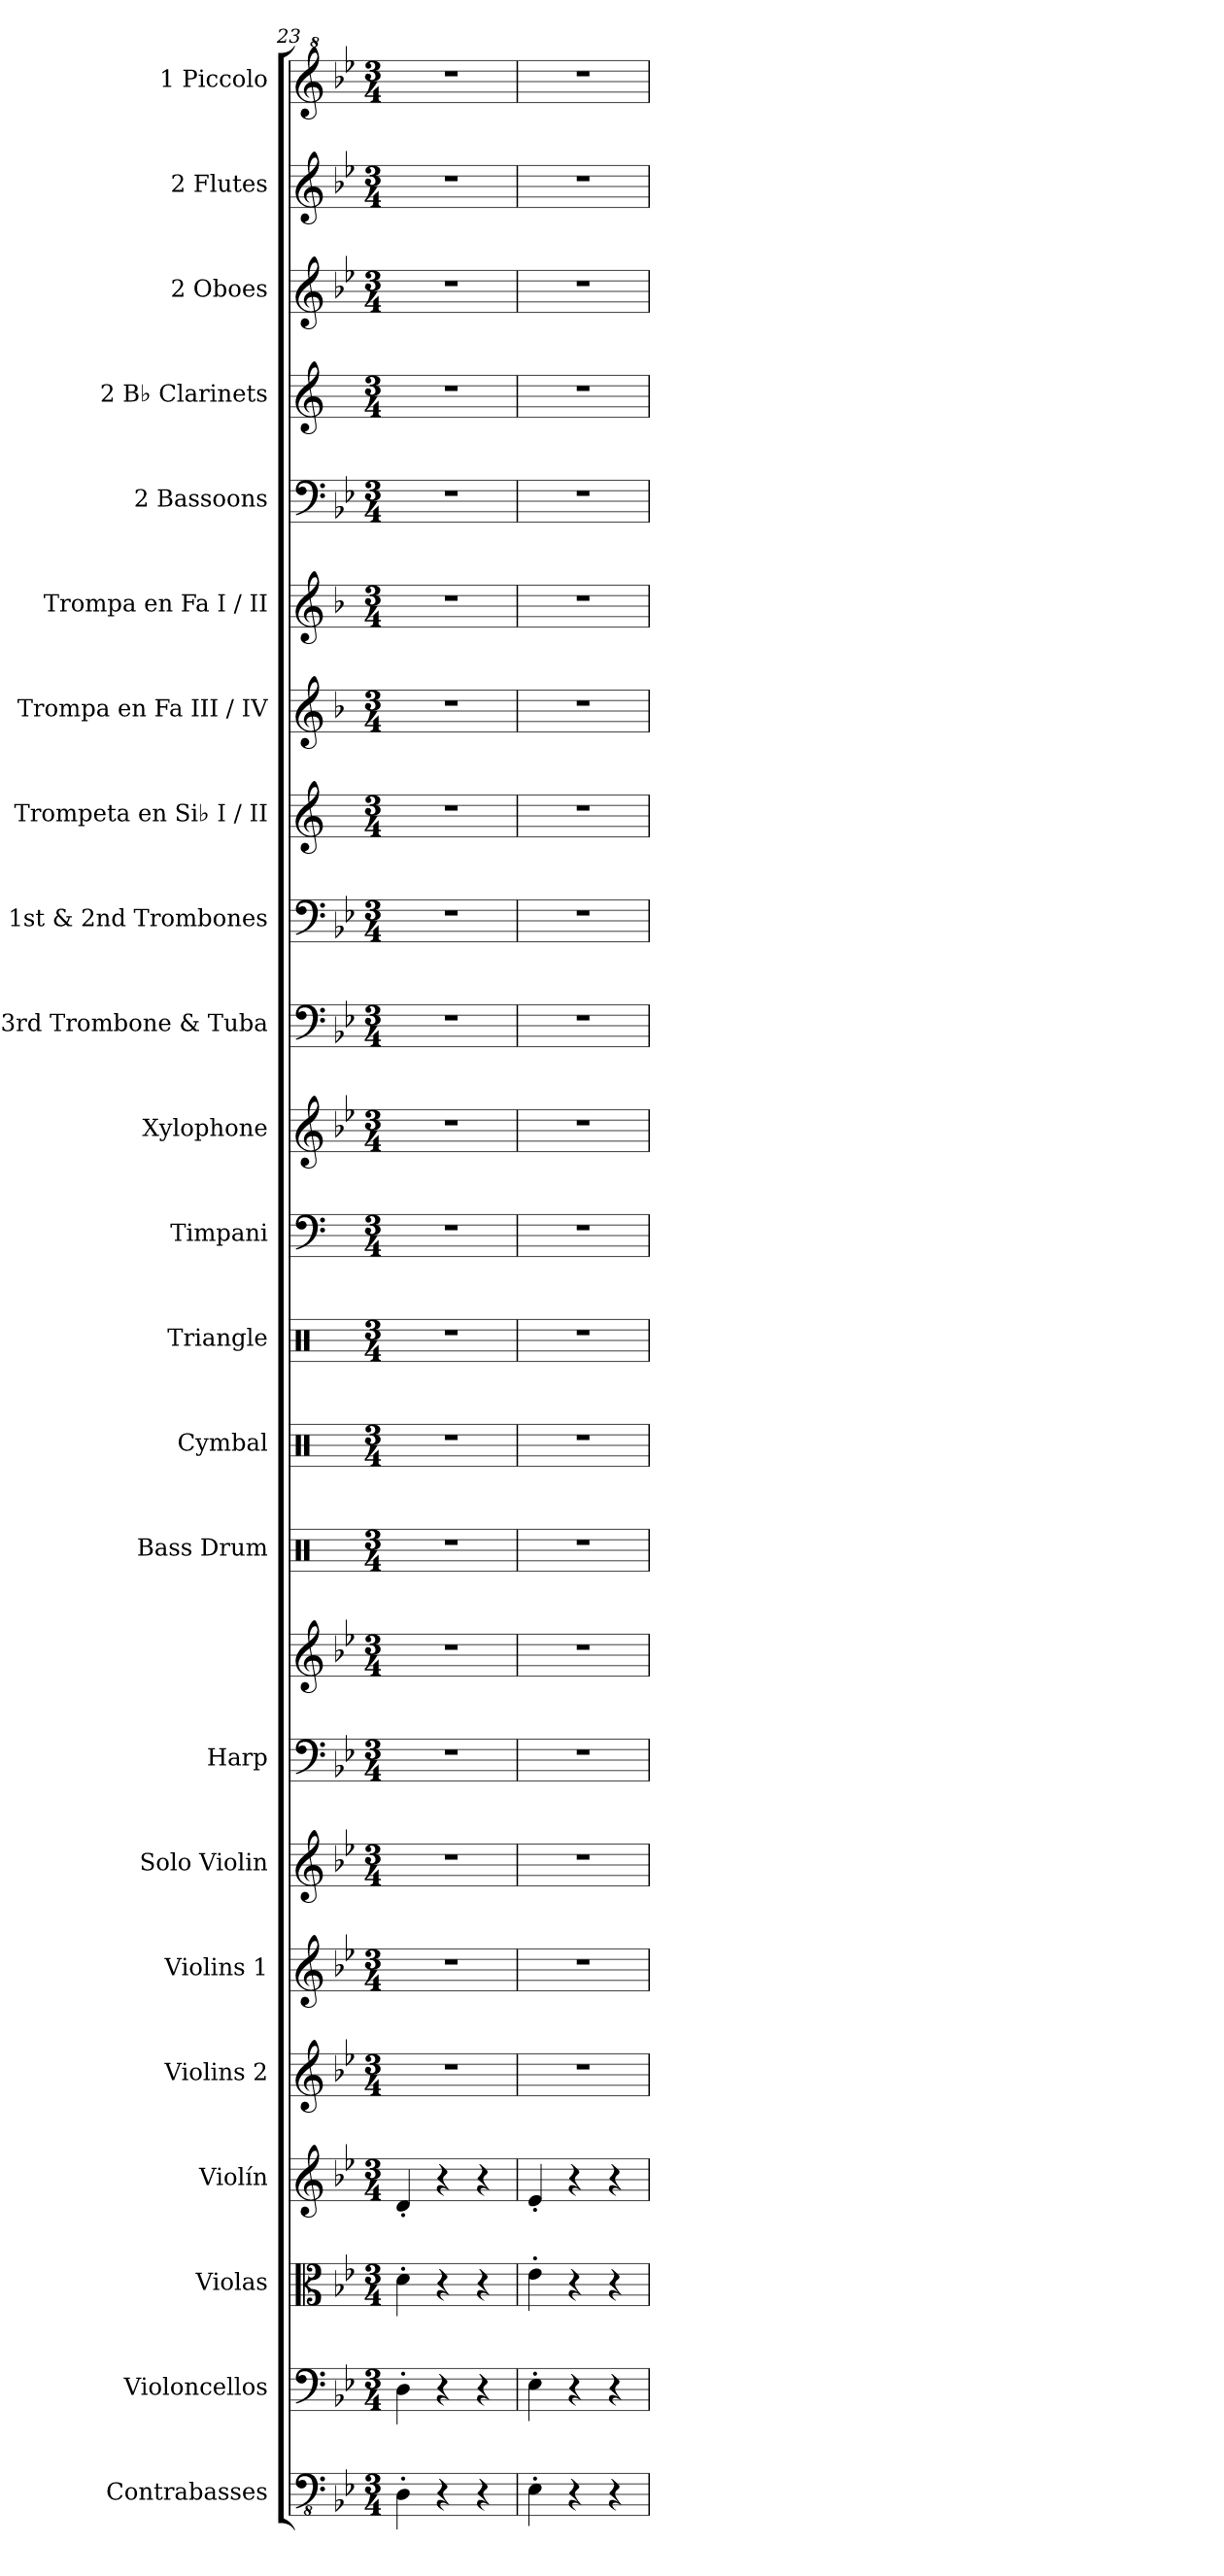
**kern	**kern	**kern	**kern	**kern	**kern	**kern	**kern	**kern	**kern	**kern	**kern	**kern	**kern	**kern	**kern	**kern	**kern	**kern	**kern	**kern	**kern	**kern	**kern
*part23	*part22	*part21	*part20	*part19	*part18	*part17	*part16	*part16	*part15	*part14	*part13	*part12	*part11	*part10	*part9	*part8	*part7	*part6	*part5	*part4	*part3	*part2	*part1
*staff24	*staff23	*staff22	*staff21	*staff20	*staff19	*staff18	*staff17	*staff16	*staff15	*staff14	*staff13	*staff12	*staff11	*staff10	*staff9	*staff8	*staff7	*staff6	*staff5	*staff4	*staff3	*staff2	*staff1
*I"Contrabasses	*I"Violoncellos	*I"Violas	*I"Violín	*I"Violins 2	*I"Violins 1	*I"Solo Violin	*I"Harp	*	*I"Bass Drum	*I"Cymbal	*I"Triangle	*I"Timpani	*I"Xylophone	*I"3rd Trombone     &amp; Tuba	*I"1st &amp; 2nd Trombones	*I"Trompeta en Si♭  I / II	*I"Trompa en Fa   III / IV	*I"Trompa en Fa I / II	*I"2 Bassoons	*I"2 B♭ Clarinets	*I"2 Oboes	*I"2 Flutes	*I"1 Piccolo
*I'Cbs.	*I'Vlcs.	*I'Vlas.	*I'Vln.	*I'Vlns. 2	*I'Vlns. 1	*I'S. Vln.	*I'Hrp.	*	*I'B. Dr.	*I'Cym.	*I'Trgl.	*I'Timp.	*I'Xyl.	*I'3rd Trb. &amp; Tba.	*I'1st &amp; 2nd    Trbs.	*I'Tpt. Si♭  I / II	*I'Trmp. Fa   III / IV	*I'Trmp. Fa I / II	*I'2 Bsns.	*I'2 B♭ Cls.	*I'2 Obs.	*I'2 Fls.	*I'1 Picc.
*clefFv4	*clefF4	*clefC3	*clefG2	*clefG2	*clefG2	*clefG2	*clefF4	*clefG2	*clefX	*clefX	*clefX	*clefF4	*clefG2	*clefF4	*clefF4	*clefG2	*clefG2	*clefG2	*clefF4	*clefG2	*clefG2	*clefG2	*clefG^2
*	*	*	*	*	*	*	*	*	*	*	*	*	*ITrd-7c-12	*	*	*ITrd1c2	*ITrd4c7	*ITrd4c7	*	*ITrd1c2	*	*	*ITrd-7c-12
*k[b-e-]	*k[b-e-]	*k[b-e-]	*k[b-e-]	*k[b-e-]	*k[b-e-]	*k[b-e-]	*k[b-e-]	*k[b-e-]	*k[]	*k[]	*k[]	*k[]	*k[b-e-]	*k[b-e-]	*k[b-e-]	*k[b-e-]	*k[b-e-]	*k[b-e-]	*k[b-e-]	*k[b-e-]	*k[b-e-]	*k[b-e-]	*k[b-e-]
*M3/4	*M3/4	*M3/4	*M3/4	*M3/4	*M3/4	*M3/4	*M3/4	*M3/4	*M3/4	*M3/4	*M3/4	*M3/4	*M3/4	*M3/4	*M3/4	*M3/4	*M3/4	*M3/4	*M3/4	*M3/4	*M3/4	*M3/4	*M3/4
=23	=23	=23	=23	=23	=23	=23	=23	=23	=23	=23	=23	=23	=23	=23	=23	=23	=23	=23	=23	=23	=23	=23	=23
4DD'\	4D'\	4d'\	4d'/	2.r	2.r	2.r	2.r	2.r	2.r	2.r	2.r	2.r	2.r	2.r	2.r	2.r	2.r	2.r	2.r	2.r	2.r	2.r	2.r
4r	4r	4r	4r	.	.	.	.	.	.	.	.	.	.	.	.	.	.	.	.	.	.	.	.
4r	4r	4r	4r	.	.	.	.	.	.	.	.	.	.	.	.	.	.	.	.	.	.	.	.
=24	=24	=24	=24	=24	=24	=24	=24	=24	=24	=24	=24	=24	=24	=24	=24	=24	=24	=24	=24	=24	=24	=24	=24
4EE-'\	4E-'\	4e-'\	4e-'/	2.r	2.r	2.r	2.r	2.r	2.r	2.r	2.r	2.r	2.r	2.r	2.r	2.r	2.r	2.r	2.r	2.r	2.r	2.r	2.r
4r	4r	4r	4r	.	.	.	.	.	.	.	.	.	.	.	.	.	.	.	.	.	.	.	.
4r	4r	4r	4r	.	.	.	.	.	.	.	.	.	.	.	.	.	.	.	.	.	.	.	.
=	=	=	=	=	=	=	=	=	=	=	=	=	=	=	=	=	=	=	=	=	=	=	=
*-	*-	*-	*-	*-	*-	*-	*-	*-	*-	*-	*-	*-	*-	*-	*-	*-	*-	*-	*-	*-	*-	*-	*-
